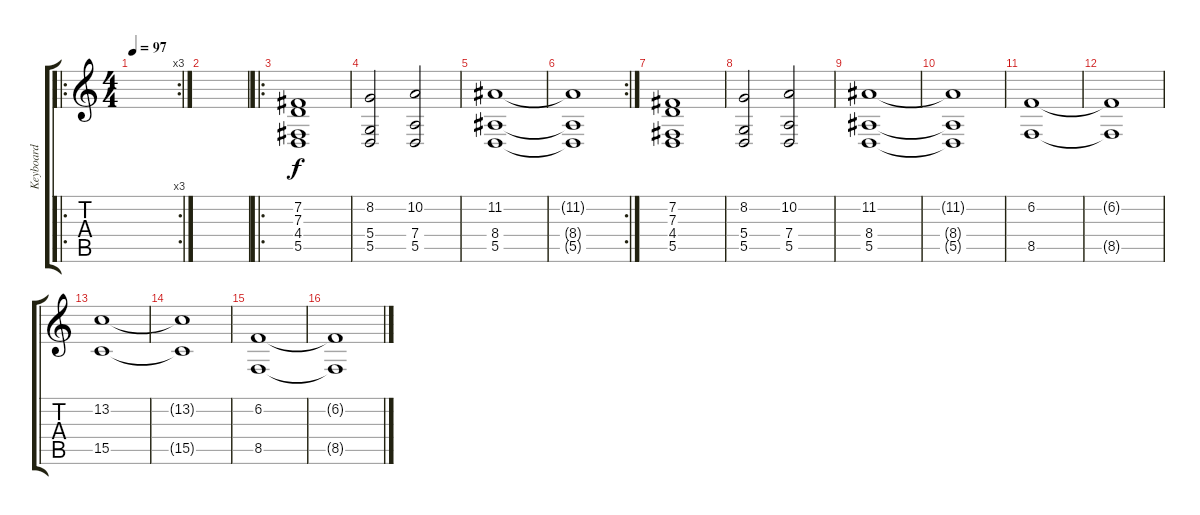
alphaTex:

\track ("Keyboard" "Keyboard") {instrument stringensemble1}
\staff {score tabs}
\tuning (E4 B3 G3 D3 A2 D2) {hide}
\ro
\rc 3
\ts (4 4)
\tempo 97
\clef g2
\ks c
|
|
\ro
(7.2 7.3 4.4 5.5).1 |
(8.2 5.4 5.5).2 (10.2 7.4 5.5).2 |
(11.2 8.4 5.5).1 |
\rc 2
(11.2{t} 8.4{t} 5.5{t}).1 |
(7.2 7.3 4.4 5.5).1 |
(8.2 5.4 5.5).2 (10.2 7.4 5.5).2 |
(11.2 8.4 5.5).1 |
(11.2{t} 8.4{t} 5.5{t}).1 |
(6.2 8.5).1 |
(6.2{t} 8.5{t}).1 |
(13.2 15.5).1 |
(13.2{t} 15.5{t}).1 |
(6.2 8.5).1 |
(6.2{t} 8.5{t}).1
